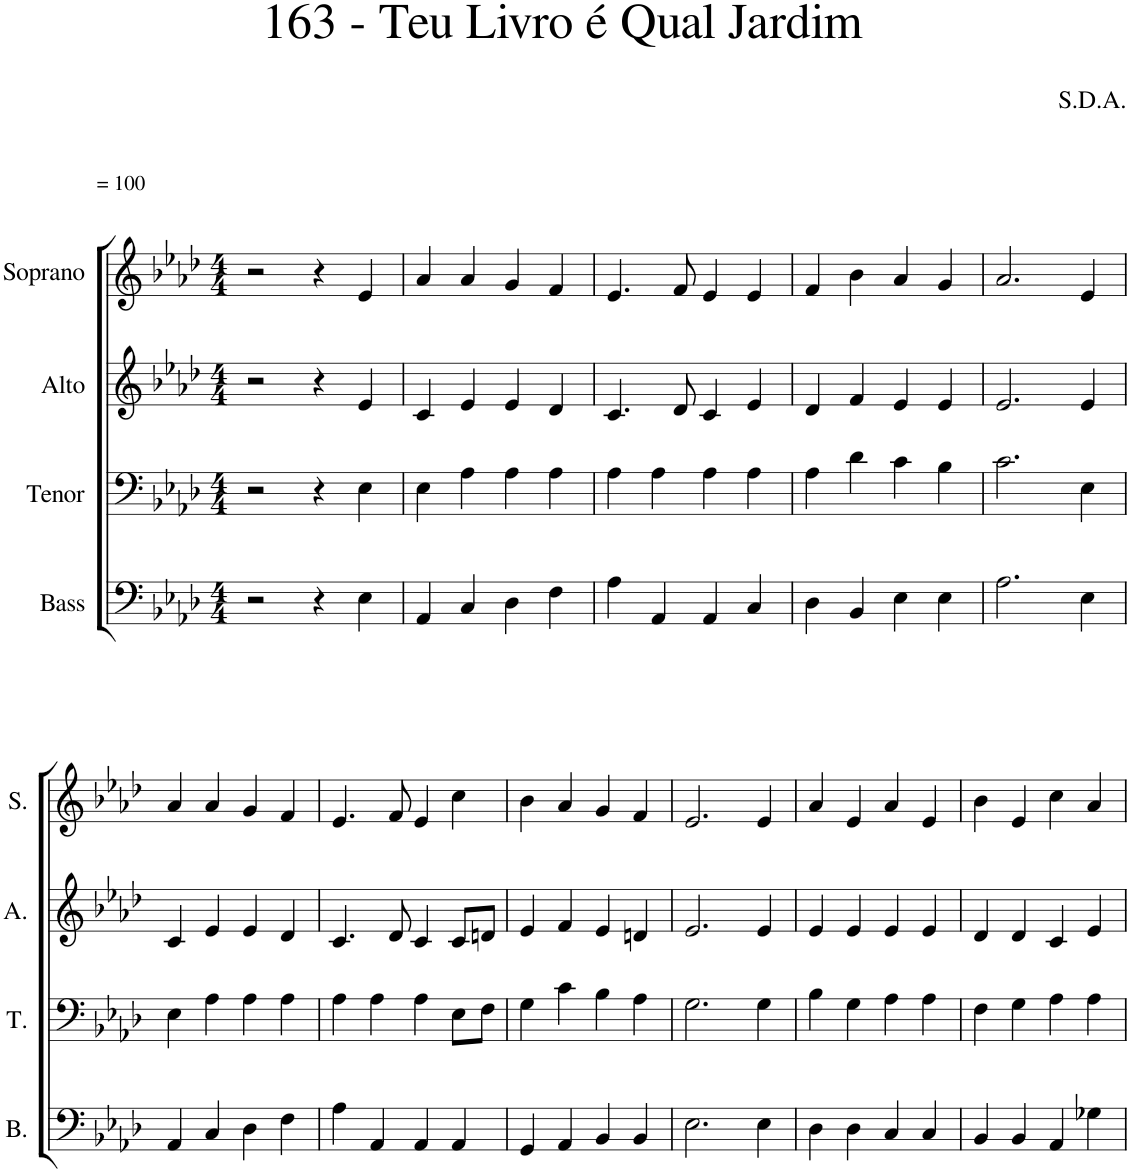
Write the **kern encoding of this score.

**kern	**kern	**kern	**kern
*part4	*part3	*part2	*part1
*staff4	*staff3	*staff2	*staff1
*I"Bass	*I"Tenor	*I"Alto	*I"Soprano
*I'B.	*I'T.	*I'A.	*I'S.
*clefF4	*clefF4	*clefG2	*clefG2
*k[b-e-a-d-]	*k[b-e-a-d-]	*k[b-e-a-d-]	*k[b-e-a-d-]
*M4/4	*M4/4	*M4/4	*M4/4
=1	=1	=1	=1
!	!	!	!LO:TX:a:t== 100
2r	2r	2r	2r
4r	4r	4r	4r
4E-\	4E-\	4e-/	4e-/
=2	=2	=2	=2
4AA-/	4E-\	4c/	4a-/
4C/	4A-\	4e-/	4a-/
4D-\	4A-\	4e-/	4g/
4F\	4A-\	4d-/	4f/
=3	=3	=3	=3
4A-\	4A-\	4.c/	4.e-/
4AA-/	4A-\	.	.
.	.	8d-/	8f/
4AA-/	4A-\	4c/	4e-/
4C/	4A-\	4e-/	4e-/
=4	=4	=4	=4
4D-\	4A-\	4d-/	4f/
4BB-/	4d-\	4f/	4b-\
4E-\	4c\	4e-/	4a-/
4E-\	4B-\	4e-/	4g/
=5	=5	=5	=5
2.A-\	2.c\	2.e-/	2.a-/
4E-\	4E-\	4e-/	4e-/
!!LO:LB:g=z
=6	=6	=6	=6
4AA-/	4E-\	4c/	4a-/
4C/	4A-\	4e-/	4a-/
4D-\	4A-\	4e-/	4g/
4F\	4A-\	4d-/	4f/
=7	=7	=7	=7
4A-\	4A-\	4.c/	4.e-/
4AA-/	4A-\	.	.
.	.	8d-/	8f/
4AA-/	4A-\	4c/	4e-/
4AA-/	8E-\L	8c/L	4cc\
.	8F\J	8dn/J	.
=8	=8	=8	=8
4GG/	4G\	4e-/	4b-\
4AA-/	4c\	4f/	4a-/
4BB-/	4B-\	4e-/	4g/
4BB-/	4A-\	4dn/	4f/
=9	=9	=9	=9
2.E-\	2.G\	2.e-/	2.e-/
4E-\	4G\	4e-/	4e-/
=10	=10	=10	=10
4D-\	4B-\	4e-/	4a-/
4D-\	4G\	4e-/	4e-/
4C/	4A-\	4e-/	4a-/
4C/	4A-\	4e-/	4e-/
=11	=11	=11	=11
4BB-/	4F\	4d-/	4b-\
4BB-/	4G\	4d-/	4e-/
4AA-/	4A-\	4c/	4cc\
4G-X\	4A-\	4e-/	4a-/
=	=	=	=
*-	*-	*-	*-
